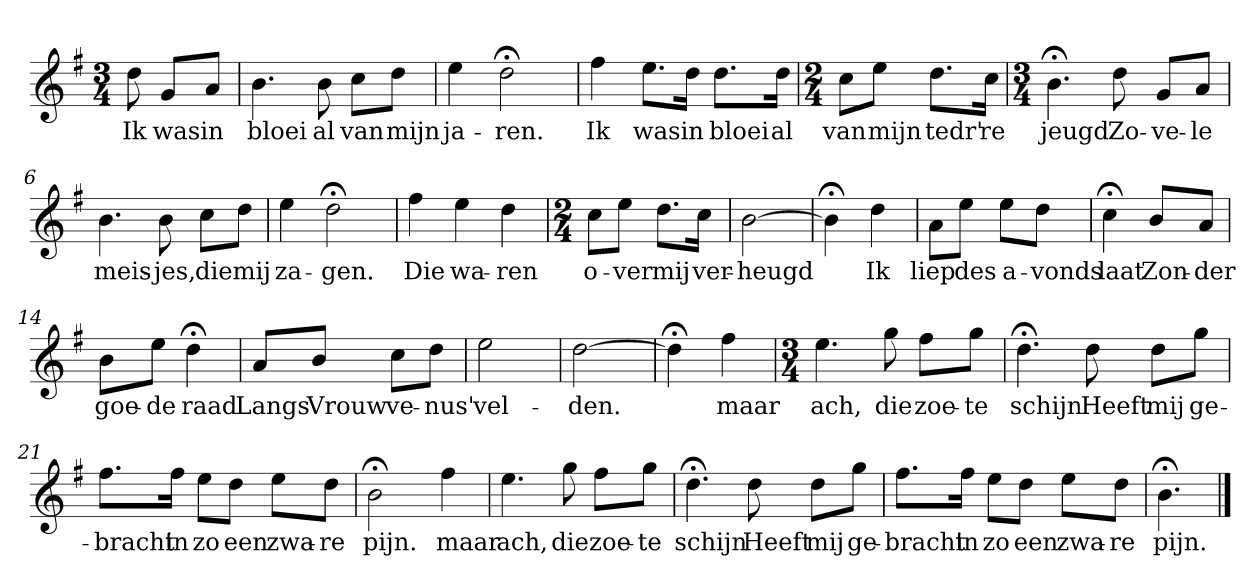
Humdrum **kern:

**kern	**text
*part1	*part1
*staff1	*staff1
*k[f#]	*
*G:	*
*M3/4	*
*MM120	*
=	=
8dd	Ik
8gL	was
8aJ	in
=1	=1
4.b	bloei
8b	al
8ccL	van
8ddJ	mijn
=2	=2
4ee	ja-
2dd;<	-ren.
=3	=3
4ff#	Ik
8.eeL	was
16ddJk	in
8.ddL	bloei
16ddJk	al
=4	=4
*M2/4	*
8ccL	van
8eeJ	mijn
8.ddL	tedr'
16ccJk	re
=5	=5
*M3/4	*
4.b;<	jeugd
8dd	Zo-
8gL	-ve-
8aJ	-le
=6	=6
4.b	meis-
8b	-jes,
8ccL	die
8ddJ	mij
=7	=7
4ee	za-
2dd;<	-gen.
=8	=8
4ff#	Die
4ee	wa-
4dd	-ren
=9	=9
*M2/4	*
8ccL	o-
8eeJ	-ver
8.ddL	mij
16ccJk	ver-
=10	=10
[2b	-heugd
=11	=11
4b;<]	.
4dd	Ik
=12	=12
8aL	liep
8eeJ	des
8eeL	a-
8ddJ	-vonds
=13	=13
4cc;<	laat
8bL	Zon-
8aJ	-der
=14	=14
8bL	goe-
8eeJ	-de
4dd;<	raad
=15	=15
8aL	Langs
8bJ	Vrouw
8ccL	ve-
8ddJ	-nus'
=16	=16
2ee	vel-
=17	=17
[2dd	-den.
=18	=18
4dd;<]	.
4ff#	maar
=19	=19
*M3/4	*
4.ee	ach,
8gg	die
8ff#L	zoe-
8ggJ	-te
=20	=20
4.dd;<	schijn
8dd	Heeft
8ddL	mij
8ggJ	ge-
=21	=21
8.ff#L	-bracht
16ff#Jk	in
8eeL	zo
8ddJ	een
8eeL	zwa-
8ddJ	-re
=22	=22
2b;<	pijn.
4ff#	maar
=23	=23
4.ee	ach,
8gg	die
8ff#L	zoe-
8ggJ	-te
=24	=24
4.dd;<	schijn
8dd	Heeft
8ddL	mij
8ggJ	ge-
=25	=25
8.ff#L	-bracht
16ff#Jk	in
8eeL	zo
8ddJ	een
8eeL	zwa-
8ddJ	-re
=26	=26
4.b;<	pijn.
==	==
*-	*-
